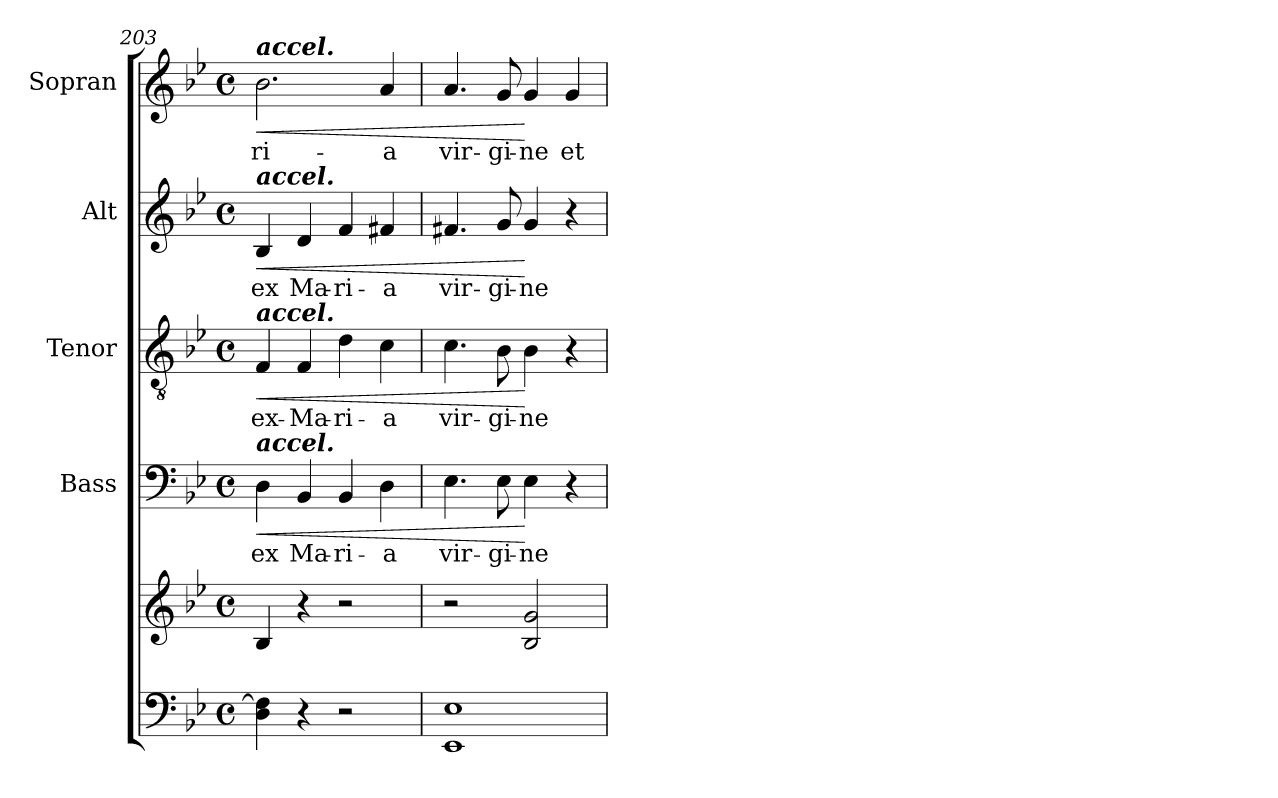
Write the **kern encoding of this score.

**kern	**kern	**kern	**text	**dynam	**kern	**text	**dynam	**kern	**text	**dynam	**kern	**text	**dynam
*part5	*part5	*part4	*part4	*part4	*part3	*part3	*part3	*part2	*part2	*part2	*part1	*part1	*part1
*staff6	*staff5	*staff4	*staff4	*staff4	*staff3	*staff3	*staff3	*staff2	*staff2	*staff2	*staff1	*staff1	*staff1
*	*	*I"Bass	*	*	*I"Tenor	*	*	*I"Alt	*	*	*I"Sopran	*	*
*	*	*I'B.	*	*	*I'T.	*	*	*I'A.	*	*	*I'S.	*	*
!!LO:PB:g=z
*clefF4	*clefG2	*clefF4	*	*	*clefGv2	*	*	*clefG2	*	*	*clefG2	*	*
*k[b-e-]	*k[b-e-]	*k[b-e-]	*	*	*k[b-e-]	*	*	*k[b-e-]	*	*	*k[b-e-]	*	*
*B-:	*B-:	*B-:	*	*	*B-:	*	*	*B-:	*	*	*B-:	*	*
*M4/4	*M4/4	*M4/4	*	*	*M4/4	*	*	*M4/4	*	*	*M4/4	*	*
*met(c)	*met(c)	*met(c)	*	*	*met(c)	*	*	*met(c)	*	*	*met(c)	*	*
=203	=203	=203	=203	=203	=203	=203	=203	=203	=203	=203	=203	=203	=203
!	!	!	!	!	!	!	!	!	!	!	!LO:TX:a:Bi:t=accel.	!	!
!	!	!	!	!	!	!	!	!LO:TX:a:Bi:t=accel.	!	!	!	!	!
!	!	!	!	!	!LO:TX:a:Bi:t=accel.	!	!	!	!	!	!	!	!
!	!	!LO:TX:a:Bi:t=accel.	!	!	!	!	!	!	!	!	!	!	!
!	!	!	!LO:LY:b	!LO:HP:b	!	!LO:LY:b	!LO:HP:b	!	!LO:LY:b	!LO:HP:b	!	!LO:LY:b	!LO:HP:b
4D\ 4F\]	4B-/	4D\	ex	<	4F/	ex-	<	4B-/	ex	<	2.b-\	-ri-	<
!	!	!	!LO:LY:b	!	!	!LO:LY:b	!	!	!LO:LY:b	!	!	!	!
4r	4r	4BB-/	Ma-	.	4F/	-Ma-	.	4d/	Ma-	.	.	.	.
!	!	!	!LO:LY:b	!	!	!LO:LY:b	!	!	!LO:LY:b	!	!	!	!
2r	2r	4BB-/	-ri-	.	4d\	-ri-	.	4f/	-ri-	.	.	.	.
!	!	!	!LO:LY:b	!	!	!LO:LY:b	!	!	!LO:LY:b	!	!	!LO:LY:b	!
.	.	4D\	-a	.	4c\	-a	.	4f#X/	-a	.	4a/	-a	.
=204	=204	=204	=204	=204	=204	=204	=204	=204	=204	=204	=204	=204	=204
!	!	!	!LO:LY:b	!	!	!LO:LY:b	!	!	!LO:LY:b	!	!	!LO:LY:b	!
1EE- 1E-	2r	4.E-\	vir-	.	4.c\	vir-	.	4.f#X/	vir-	.	4.a/	vir-	.
!	!	!	!LO:LY:b	!	!	!LO:LY:b	!	!	!LO:LY:b	!	!	!LO:LY:b	!
.	.	8E-\	-gi-	.	8B-\	-gi-	.	8g/	-gi-	.	8g/	-gi-	.
!	!	!	!LO:LY:b	!	!	!LO:LY:b	!	!	!LO:LY:b	!	!	!LO:LY:b	!
.	2B-/ 2g/	4E-\	-ne	[	4B-\	-ne	[	4g/	-ne	[	4g/	-ne	[
!	!	!	!	!	!	!	!	!	!	!	!	!LO:LY:b	!
.	.	4r	.	.	4r	.	.	4r	.	.	4g/	et	.
=	=	=	=	=	=	=	=	=	=	=	=	=	=
*-	*-	*-	*-	*-	*-	*-	*-	*-	*-	*-	*-	*-	*-
